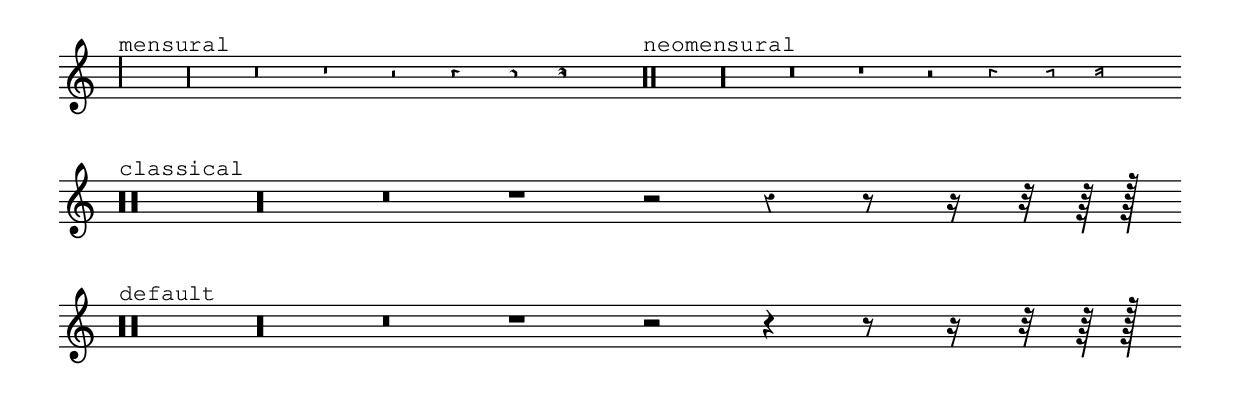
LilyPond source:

%% Do not edit this file; it is automatically
%% generated from LSR http://lsr.dsi.unimi.it
%% This file is in the public domain.
\version "2.13.16"

\header {
  lsrtags = "rhythms, ancient-notation, tweaks-and-overrides"

%% Translation of GIT committish: d2119a9e5e951c6ae850322f41444ac98d1ed492
  doctitlees = "Estilos de silencios"
  texidoces = "
Los silencios se pueden imprimir en distintos estilos.
"
%% Translation of GIT committish: 0a868be38a775ecb1ef935b079000cebbc64de40

  doctitlede = "Pausenstile"
  texidocde = "
Pausen können in verschiedenen Stilen dargestellt werden.
"


%% Translation of GIT committish: 4da4307e396243a5a3bc33a0c2753acac92cb685
  texidocfr = "
Les silences peuvent être gravés selon différents styles.

"
  doctitlefr = "Styles de silences"

  texidoc = "
Rests may be used in various styles.




"
  doctitle = "Rest styles"
} % begin verbatim

\layout {
  indent = 0
  \context {
    \Staff
    \remove "Time_signature_engraver"
  }
}

\new Staff \relative c {
  \cadenzaOn
  \override Staff.Rest #'style = #'mensural
  r\maxima^\markup \typewriter { mensural }
  r\longa r\breve r1 r2 r4 r8 r16 s32 s64 s128 s128
  \bar ""

  \override Staff.Rest #'style = #'neomensural
  r\maxima^\markup \typewriter { neomensural }
  r\longa r\breve r1 r2 r4 r8 r16 s32 s64 s128 s128
  \bar ""

  \override Staff.Rest #'style = #'classical
  r\maxima^\markup \typewriter { classical }
  r\longa r\breve r1 r2 r4 r8 r16 r32 r64 r128 s128
  \bar ""

  \override Staff.Rest  #'style = #'default
  r\maxima^\markup \typewriter { default }
  r\longa r\breve r1 r2 r4 r8 r16 r32 r64 r128 s128
}

